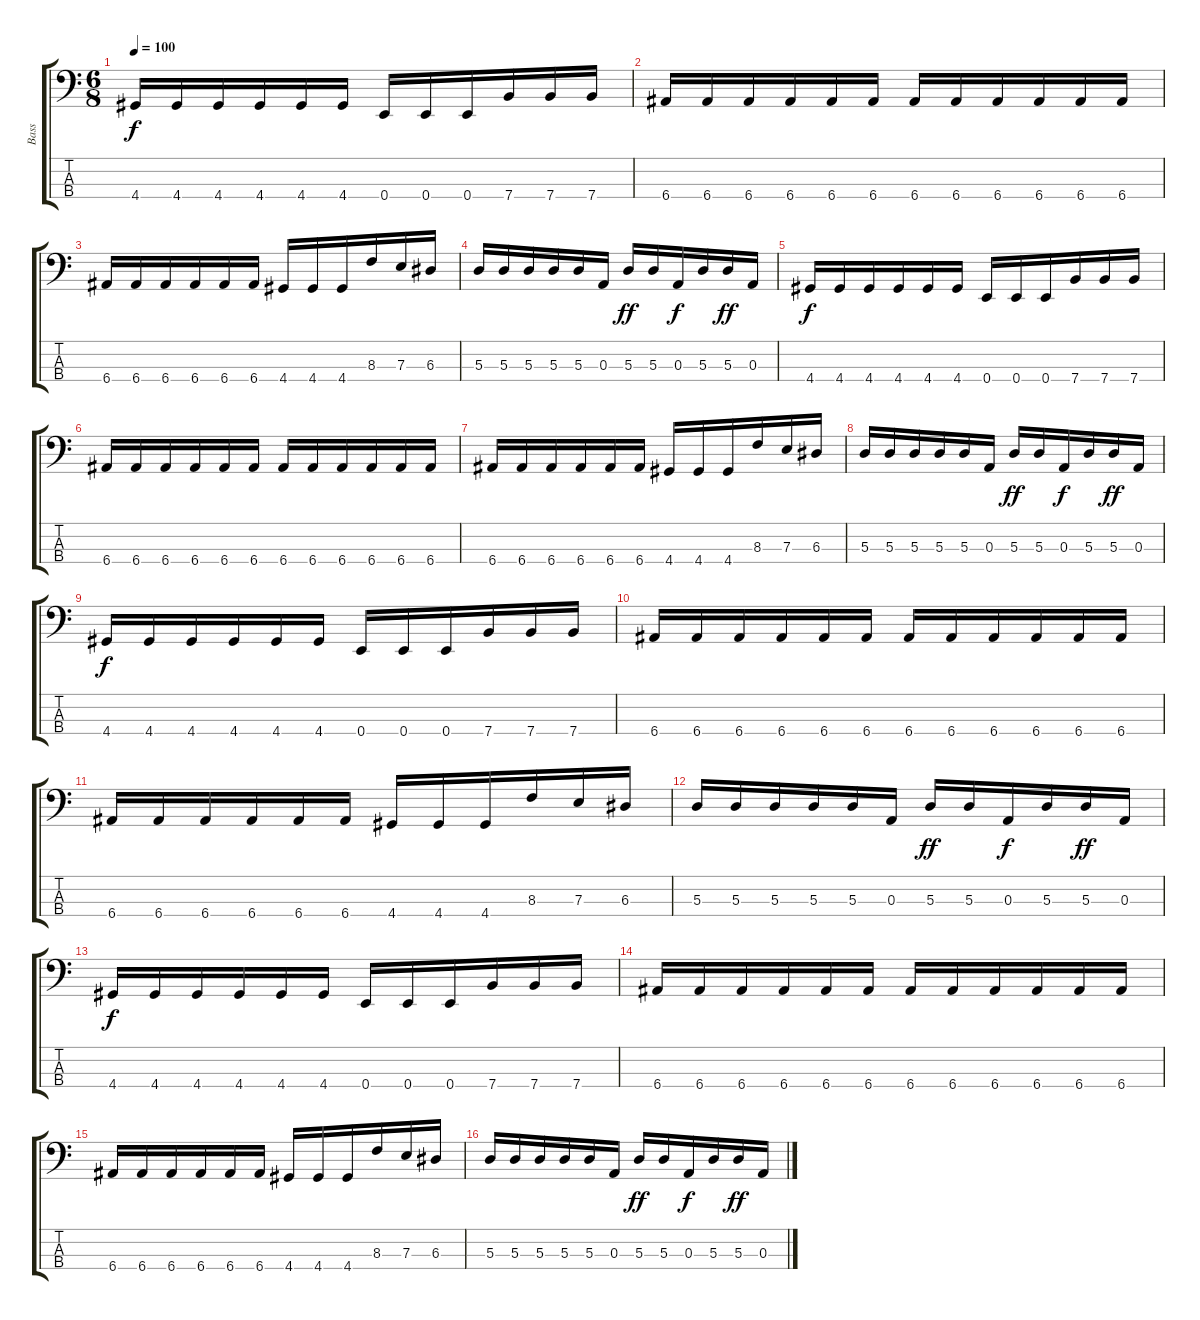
\track ("Bass" "Bass") {instrument electricbassfinger}
\staff {score tabs}
\tuning (G2 D2 A1 E1) {hide}
\ts (6 8)
\tempo 100
\clef f4
\ks c
4.4.16{dy f} 4.4.16 4.4.16 4.4.16 4.4.16 4.4.16 0.4.16 0.4.16 0.4.16 7.4.16 7.4.16 7.4.16 |
6.4.16 6.4.16 6.4.16 6.4.16 6.4.16 6.4.16 6.4.16 6.4.16 6.4.16 6.4.16 6.4.16 6.4.16 |
6.4.16 6.4.16 6.4.16 6.4.16 6.4.16 6.4.16 4.4.16 4.4.16 4.4.16 8.3.16 7.3.16 6.3.16 |
5.3.16 5.3.16 5.3.16 5.3.16 5.3.16 0.3.16 5.3.16{dy ff} 5.3.16 0.3.16{dy f} 5.3.16 5.3.16{dy ff} 0.3.16 |
4.4.16{dy f} 4.4.16 4.4.16 4.4.16 4.4.16 4.4.16 0.4.16 0.4.16 0.4.16 7.4.16 7.4.16 7.4.16 |
6.4.16 6.4.16 6.4.16 6.4.16 6.4.16 6.4.16 6.4.16 6.4.16 6.4.16 6.4.16 6.4.16 6.4.16 |
6.4.16 6.4.16 6.4.16 6.4.16 6.4.16 6.4.16 4.4.16 4.4.16 4.4.16 8.3.16 7.3.16 6.3.16 |
5.3.16 5.3.16 5.3.16 5.3.16 5.3.16 0.3.16 5.3.16{dy ff} 5.3.16 0.3.16{dy f} 5.3.16 5.3.16{dy ff} 0.3.16 |
4.4.16{dy f} 4.4.16 4.4.16 4.4.16 4.4.16 4.4.16 0.4.16 0.4.16 0.4.16 7.4.16 7.4.16 7.4.16 |
6.4.16 6.4.16 6.4.16 6.4.16 6.4.16 6.4.16 6.4.16 6.4.16 6.4.16 6.4.16 6.4.16 6.4.16 |
6.4.16 6.4.16 6.4.16 6.4.16 6.4.16 6.4.16 4.4.16 4.4.16 4.4.16 8.3.16 7.3.16 6.3.16 |
5.3.16 5.3.16 5.3.16 5.3.16 5.3.16 0.3.16 5.3.16{dy ff} 5.3.16 0.3.16{dy f} 5.3.16 5.3.16{dy ff} 0.3.16 |
4.4.16{dy f} 4.4.16 4.4.16 4.4.16 4.4.16 4.4.16 0.4.16 0.4.16 0.4.16 7.4.16 7.4.16 7.4.16 |
6.4.16 6.4.16 6.4.16 6.4.16 6.4.16 6.4.16 6.4.16 6.4.16 6.4.16 6.4.16 6.4.16 6.4.16 |
6.4.16 6.4.16 6.4.16 6.4.16 6.4.16 6.4.16 4.4.16 4.4.16 4.4.16 8.3.16 7.3.16 6.3.16 |
5.3.16 5.3.16 5.3.16 5.3.16 5.3.16 0.3.16 5.3.16{dy ff} 5.3.16 0.3.16{dy f} 5.3.16 5.3.16{dy ff} 0.3.16
